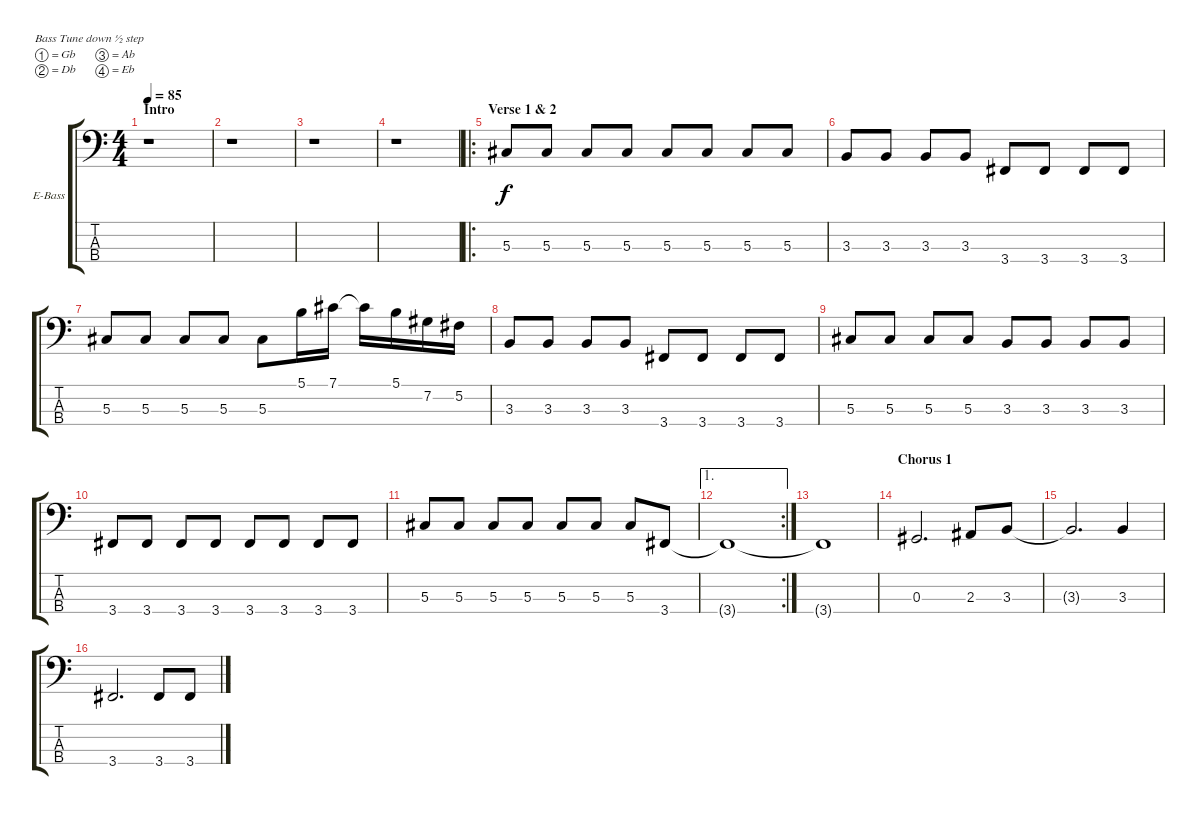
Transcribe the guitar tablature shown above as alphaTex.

\defaultSystemsLayout 4
\bracketExtendMode groupsimilarinstruments
\firstSystemTrackNameOrientation horizontal
\otherSystemsTrackNameOrientation horizontal
\track ("Duff" "E-Bass") {instrument electricbassfinger}
\staff {score tabs}
\tuning (Gb2 Db2 Ab1 Eb1)
\ts (4 4)
\section ("" "Intro")
\tempo 85
\clef f4
\ks c
r.1{dy f instrument electricbassfinger} |
r.1 |
r.1 |
r.1 |
\ro
\section ("" "Verse 1 & 2")
5.3.8 5.3.8 5.3.8 5.3.8 5.3.8 5.3.8 5.3.8 5.3.8 |
3.3.8 3.3.8 3.3.8 3.3.8 3.4.8 3.4.8 3.4.8 3.4.8 |
5.3.8 5.3.8 5.3.8 5.3.8 5.3.8 5.1.16 7.1.16 7.1{t}.16 5.1.16 7.2.16 5.2.16 |
3.3.8 3.3.8 3.3.8 3.3.8 3.4.8 3.4.8 3.4.8 3.4.8 |
5.3.8 5.3.8 5.3.8 5.3.8 3.3.8 3.3.8 3.3.8 3.3.8 |
3.4.8 3.4.8 3.4.8 3.4.8 3.4.8 3.4.8 3.4.8 3.4.8 |
5.3.8 5.3.8 5.3.8 5.3.8 5.3.8 5.3.8 5.3.8 3.4.8 |
\ae 1
\rc 2
3.4{t}.1 |
3.4{t}.1 |
\section ("" "Chorus 1")
0.3.2{d} 2.3.8 3.3.8 |
3.3{t}.2{d} 3.3.4 |
3.4.2{d} 3.4.8 3.4.8
